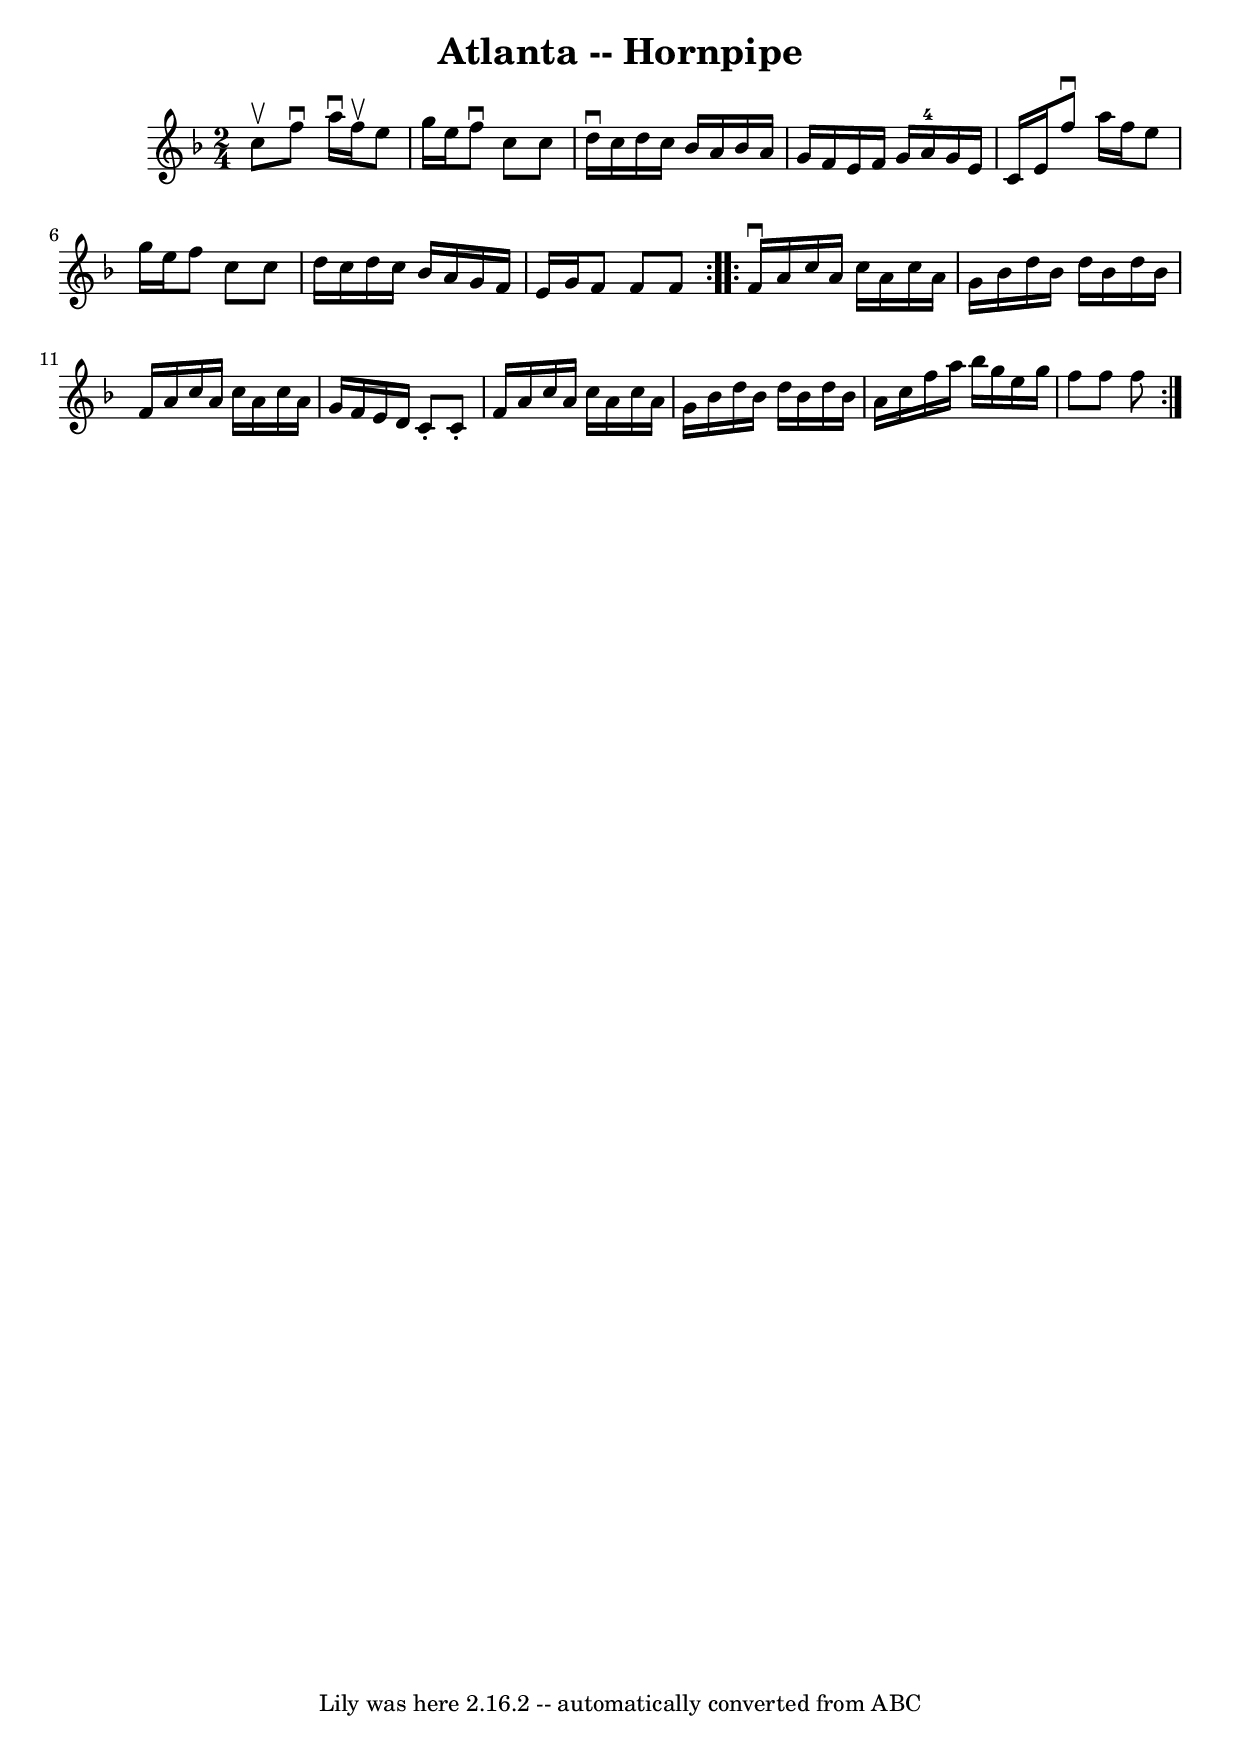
\version "2.7.40"
\include "Mammoth.ily"
\header {
	book = "Cole's 1000 Fiddle Tunes"
	crossRefNumber = "1"
	footnotes = ""
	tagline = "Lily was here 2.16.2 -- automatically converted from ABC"
	title = "Atlanta -- Hornpipe"
}
voicedefault =  {
\set Score.defaultBarType = "empty"

\repeat volta 2 {
\time 2/4 \key f \major c''8^\upbow |
 f''8^\downbow a''16 
^\downbow f''16^\upbow e''8 g''16 e''16  |
 f''8^\downbow   
c''8 c''8 d''16^\downbow c''16  |
 d''16 c''16 bes'16    
a'16 bes'16 a'16 g'16 f'16  |
 e'16 f'16 g'16 a'16 
-4 g'16 e'16 c'16 e'16  |
 f''8^\downbow a''16    
f''16 e''8 g''16 e''16  |
 f''8 c''8 c''8 d''16    
c''16  |
 d''16 c''16 bes'16 a'16 g'16 f'16 e'16    
g'16  |
 f'8 f'8 f'8  }     \repeat volta 2 { f'16^\downbow   
a'16 c''16 a'16 c''16 a'16 c''16 a'16  |
 g'16    
bes'16 d''16 bes'16 d''16 bes'16 d''16 bes'16  |
   
f'16 a'16 c''16 a'16 c''16 a'16 c''16 a'16  |
   
g'16 f'16 e'16 d'16 c'8 -. c'8 -. |
 f'16 a'16    
c''16 a'16 c''16 a'16 c''16 a'16  |
 g'16 bes'16    
d''16 bes'16 d''16 bes'16 d''16 bes'16  |
 a'16 c''16 
 f''16 a''16 bes''16 g''16 e''16 g''16  |
 f''8    
f''8 f''8  }   
}

\score{
    <<

	\context Staff="default"
	{
	    \voicedefault 
	}

    >>
	\layout {
	}
	\midi {}
}
